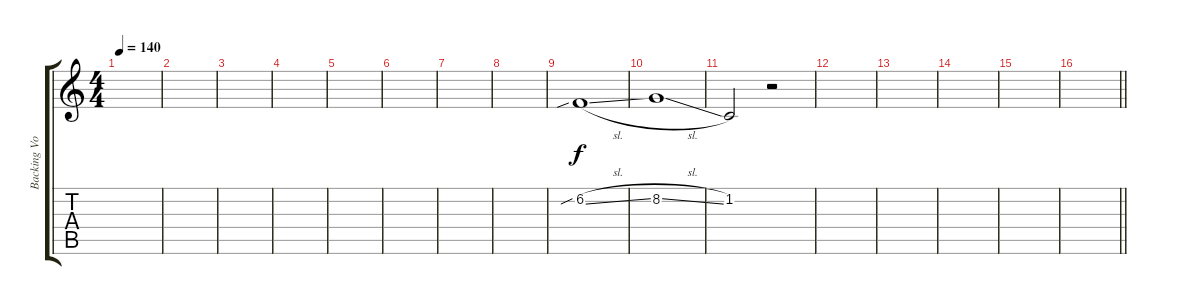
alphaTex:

\track ("Backing Vocals" "Backing Vo") {instrument choiraahs}
\staff {score tabs}
\tuning (E4 B3 G3 D3 A2 E2) {hide}
\ts (4 4)
\tempo 140
\clef g2
\ks c
|
|
|
|
|
|
|
|
6.2{sib sl}.1 |
8.2{sl}.1 |
1.2.2 r.2 |
|
|
|
|
\barLineRight lightlight
